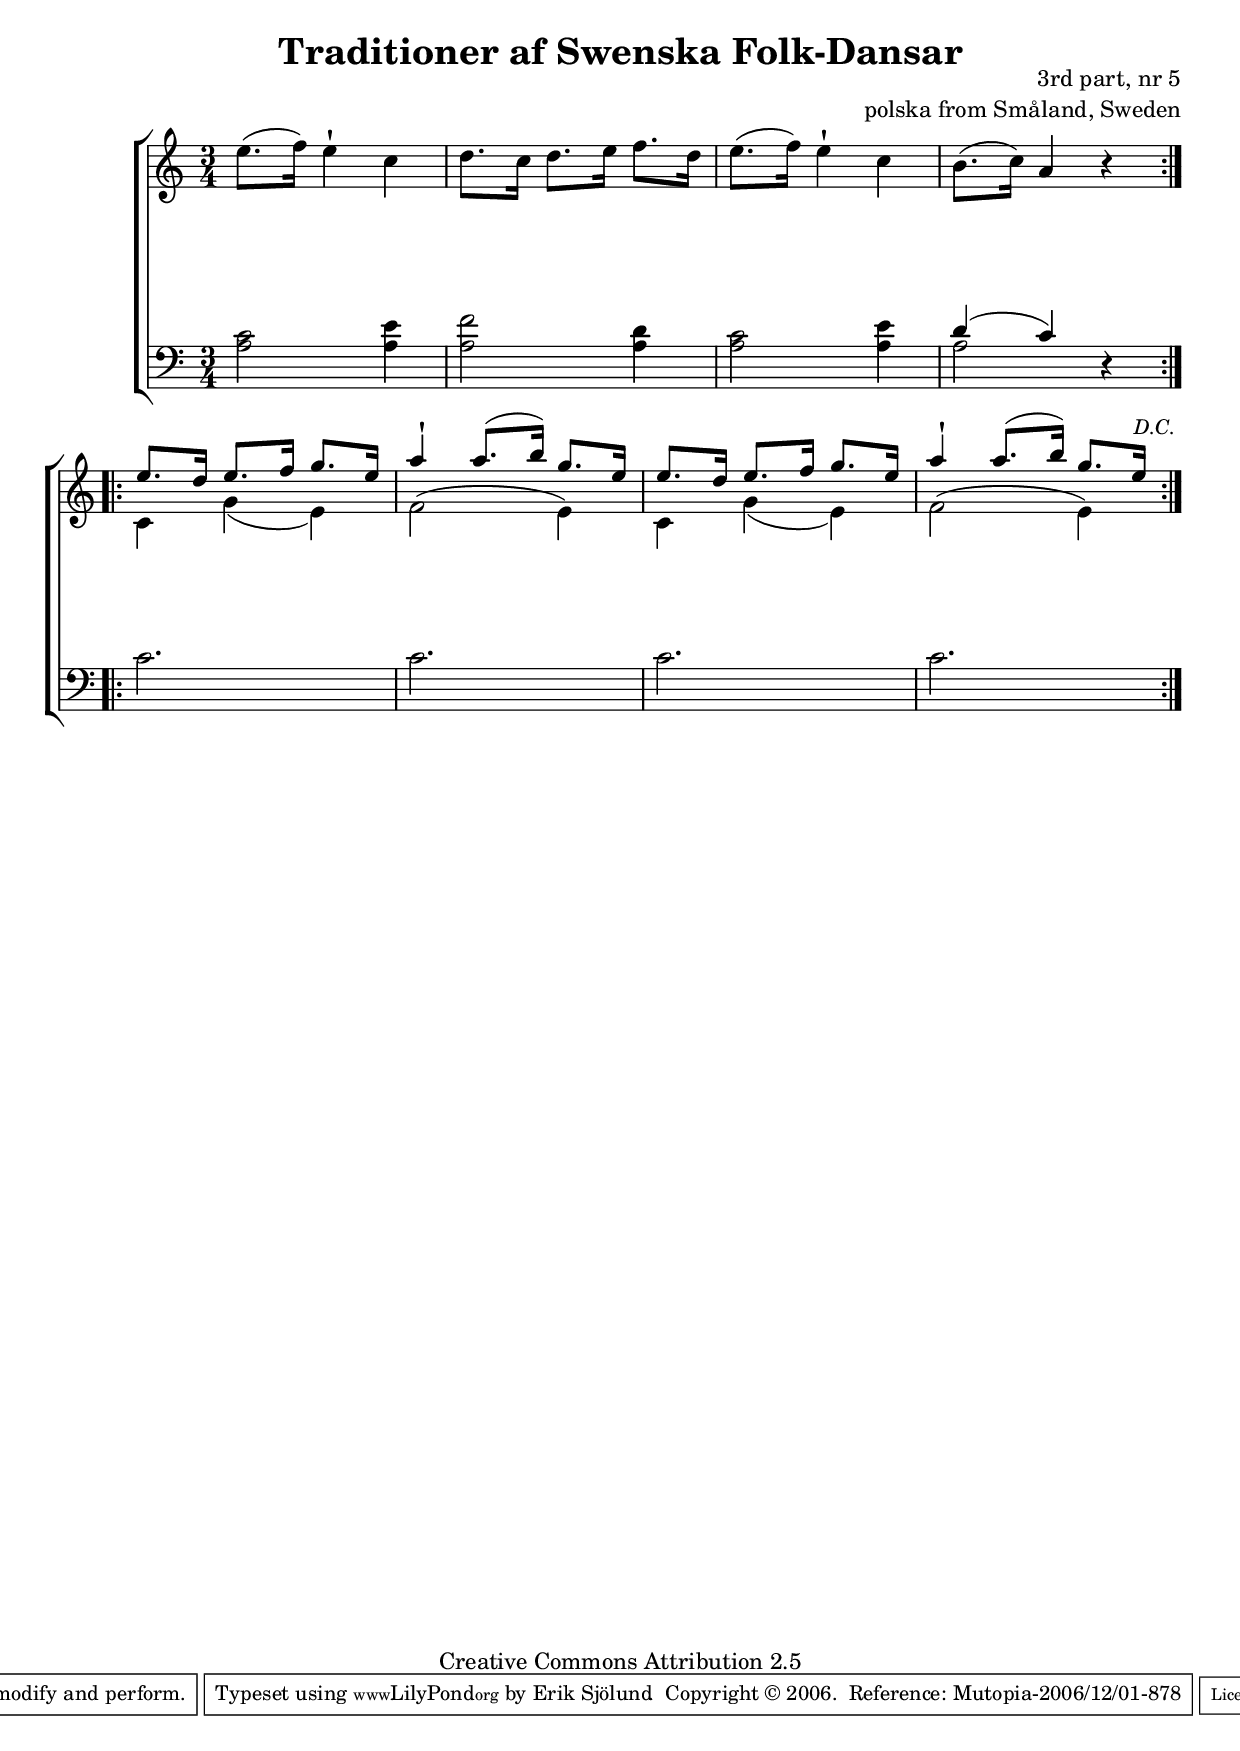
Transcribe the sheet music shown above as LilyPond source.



\header {
    title = "Traditioner af Swenska Folk-Dansar"
    opus = \markup {
         \column  {
          \right-align  "3rd part, nr 5"
   \right-align "polska from Småland, Sweden" 
}
 } 
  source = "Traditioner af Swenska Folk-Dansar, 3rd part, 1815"



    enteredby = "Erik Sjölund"
				% mutopia headers.

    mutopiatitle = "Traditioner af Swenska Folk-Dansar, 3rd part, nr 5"

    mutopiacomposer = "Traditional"
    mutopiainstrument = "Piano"
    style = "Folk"
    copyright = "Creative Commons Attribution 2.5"
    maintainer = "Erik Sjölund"
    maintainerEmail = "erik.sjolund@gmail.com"




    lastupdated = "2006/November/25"
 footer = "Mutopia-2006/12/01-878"
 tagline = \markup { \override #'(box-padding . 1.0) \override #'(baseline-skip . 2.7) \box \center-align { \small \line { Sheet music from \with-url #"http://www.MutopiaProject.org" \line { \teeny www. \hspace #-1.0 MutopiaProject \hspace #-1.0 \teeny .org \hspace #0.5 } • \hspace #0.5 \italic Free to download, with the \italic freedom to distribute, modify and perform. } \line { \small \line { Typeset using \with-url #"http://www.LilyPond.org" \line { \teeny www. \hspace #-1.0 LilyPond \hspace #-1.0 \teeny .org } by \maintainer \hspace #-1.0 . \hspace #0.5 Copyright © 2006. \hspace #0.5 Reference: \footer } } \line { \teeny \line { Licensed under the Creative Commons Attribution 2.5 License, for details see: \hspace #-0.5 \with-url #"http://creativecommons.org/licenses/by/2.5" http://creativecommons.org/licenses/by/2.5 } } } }
  }




     \version "2.8.5"








global={
	\time 3/4
	\key a \minor
}

    

upperdacapo = {



	e''8.( f''16) e''4 \staccatissimo c'' |
	d''8. c''16 d''8. e''16 f''8. d''16 |
	e''8.( f''16) e''4 \staccatissimo c'' |
	b'8.( c''16) a'4 r 



}

upper =  {
  \global

\repeat volta 2 {
\upperdacapo
}


\repeat volta 2 {



 << {
	e''8. d''16 e''8. f''16 g''8. e''16 |
	a''4 \staccatissimo a''8.( b''16) g''8. e''16 |
	e''8. d''16 e''8. f''16 g''8. e''16 |
	a''4 \staccatissimo a''8.( b''16) g''8. e''16 |
} \\ {
	c'4   g'(    e') |
	 f'2^(  e'4) |
	c' g'( e') |
	f'2^( e'4) 
} >> 










}

}








     
lowerdacapo = {
	<a c'>2 <a e'>4 |
	<a f'>2 <a d'>4 |
	<a c'>2 <a e'>4 |
	<< { d'4( c') } \\ { a2 } >> r4


}


lower =  {
  \global \clef bass
\repeat volta 2
{
\lowerdacapo
} 
\repeat volta 2
{


  c'2. 
 c'2. 
 c'2. 

     \override Score.RehearsalMark
       #'break-visibility = #begin-of-line-invisible

 c'2. 
 \once \override Score.RehearsalMark #'padding = #3.5
     \once \override Score.RehearsalMark #'self-alignment-X = #right
     \mark \markup {  \small \italic "D.C." }



}




}

dynamicsdacapo = {

s2.*4


}

dynamics = {
  \repeat volta 2 {
\dynamicsdacapo
}
  \repeat volta 2 {
s2.*4
}
}


\score {
  \new PianoStaff \with{systemStartDelimiter = #'SystemStartBracket } <<
    \new Staff = "upper" \upper
    \new Dynamics = "dynamics" \dynamics
    \new Staff = "lower" <<
      \clef bass
      \lower
    >>
  >>

  \layout {
    \context {
      \type "Engraver_group"
      \name Dynamics
      \alias Voice % So that \cresc works, for example.
      \consists "Output_property_engraver"
%      \override VerticalAxisGroup #'minimum-Y-extent = #'(-1 . 1)
      \consists "Piano_pedal_engraver"
      \consists "Script_engraver"
      \consists "Dynamic_engraver"
      \consists "Text_engraver"
      \override TextScript #'font-size = #2
      \override TextScript #'font-shape = #'italic

      \override DynamicText #'extra-offset = #'(0 . 2.5)
      \override Hairpin #'extra-offset = #'(0 . 2.5)


      \consists "Skip_event_swallow_translator"
      \consists "Axis_group_engraver"
    }
    \context {\Score \remove "Bar_number_engraver"}
    \context {
      \PianoStaff
      \accepts Dynamics
   \override VerticalAlignment #'forced-distance = #7
  \override SpanBar #'transparent = ##t

    }
  }
}

          


mididynamics = { \dynamics \dynamicsdacapo } 
midiupper = { \upper \upperdacapo }
midilower = { \lower \lowerdacapo }


          




\score {
  \unfoldRepeats
  \new PianoStaff <<
    \new Staff = "upper" <<  \midiupper  \mididynamics >>
    \new Staff = "lower" <<  \midilower  \mididynamics >>
  >>
  \midi {
    \context {
      \type "Performer_group"
      \name Dynamics
      \consists "Piano_pedal_performer"
    }
    \context {
      \PianoStaff
      \accepts Dynamics
    }
 \tempo 4=100    
  }
}






  


